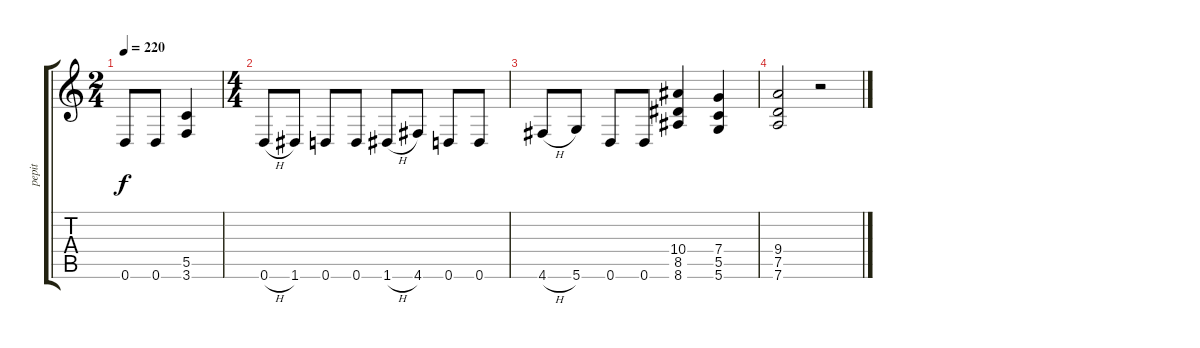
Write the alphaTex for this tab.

\track ("pepit" "pepit") {instrument distortionguitar}
\staff {score tabs}
\tuning (D4 A3 F3 C3 G2 D2) {hide}
\ts (2 4)
\tempo 220
\clef g2
\ks c
0.6.8{dy f} 0.6.8 (5.5 3.6).4 |
\ts (4 4)
0.6{h}.8 1.6.8 0.6.8 0.6.8 1.6{h}.8 4.6.8 0.6.8 0.6.8 |
4.6{h}.8 5.6.8 0.6.8 0.6.8 (10.4 8.5 8.6).4 (7.4 5.5 5.6).4 |
(9.4 7.5 7.6).2 r.2
